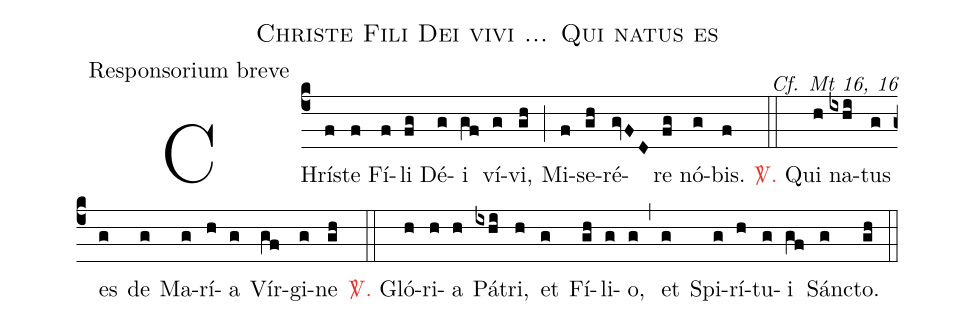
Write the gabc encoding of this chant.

name:Christe Fili Dei vivi ... Qui natus es;
office-part:Responsorium breve;
commentary:Cf. Mt 16, 16;
%%
(c4) CHrís(f)te(f) Fí(f)li(fg) Dé(g)i(gf) ví(g)vi,(gh) (;)Mi(f)se(gh)ré(gvFD)re(fg) nó(g)bis.(f) (::)
<c><sp>V/</sp>.</c> Qui(h) na(ixhi)tus(g) es(g) de(g) Ma(g)rí(h)a(g) Vír(gf)gi(g)ne(gh) (::)
<c><sp>V/</sp>.</c> Gló(h)ri(h)a(h) Pá(ixhi)tri,(h) et(g) Fí(gh)li(g)o,(g) (,) et(g) Spi(g)rí(h)tu(g)i(gf) Sánc(g)to.(gh) (::)
